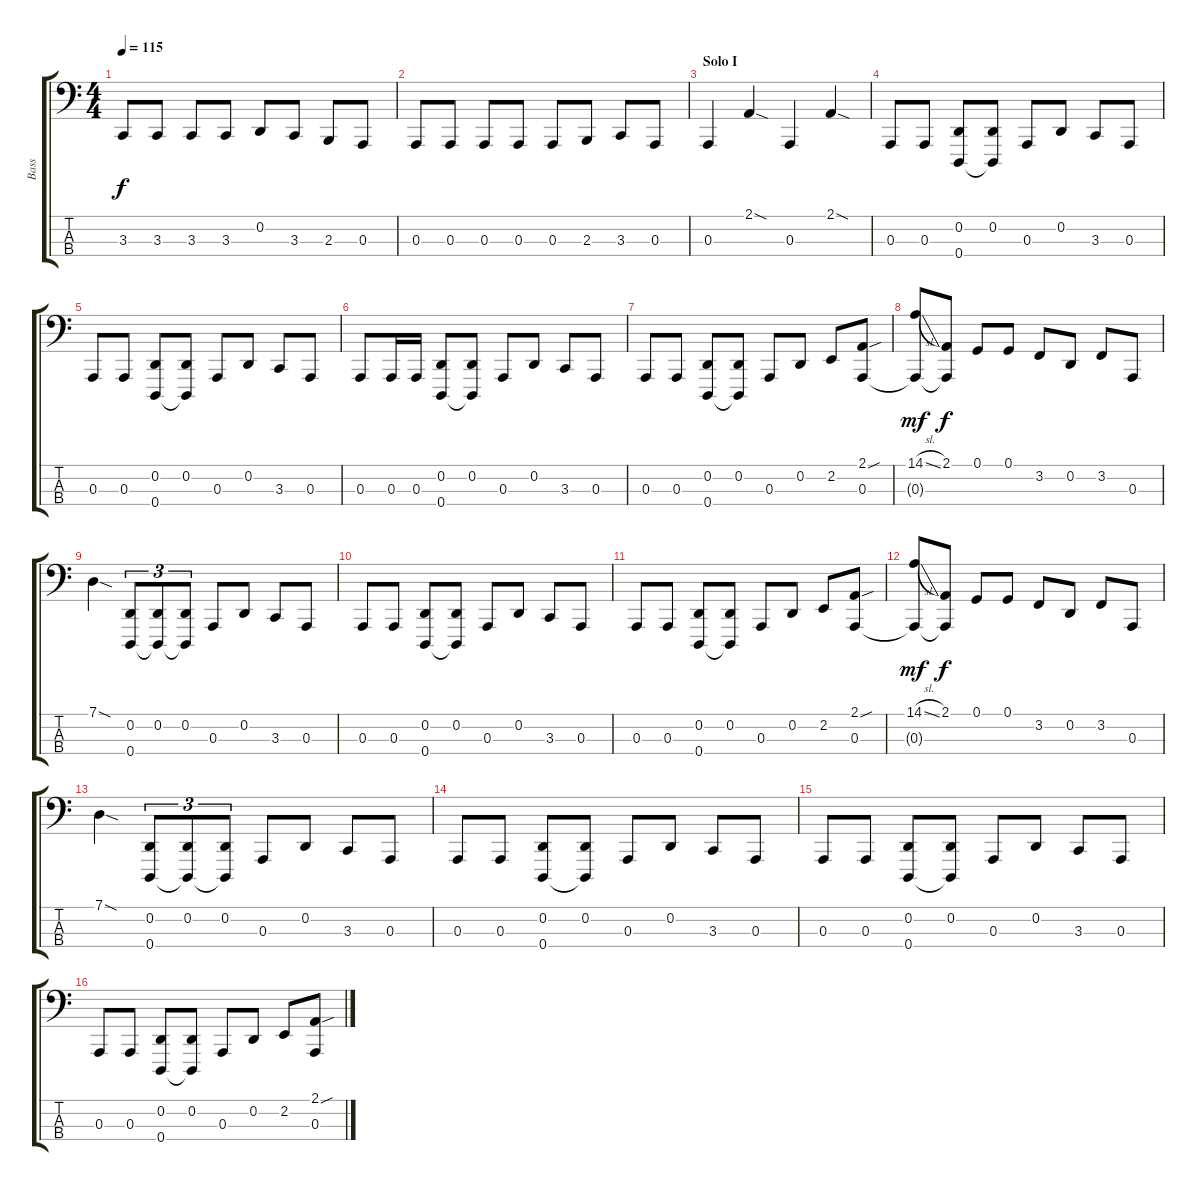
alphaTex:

\track ("Bass" "Bass") {instrument lead2sawtooth}
\staff {score tabs}
\tuning (G2 D2 A1 D1) {hide}
\ts (4 4)
\tempo 115
\clef f4
\ks c
3.3.8{dy f} 3.3.8 3.3.8 3.3.8 0.2.8 3.3.8 2.3.8 0.3.8 |
0.3.8 0.3.8 0.3.8 0.3.8 0.3.8 2.3.8 3.3.8 0.3.8 |
\section ("" "Solo I")
0.3.4 2.1{sod}.4 0.3.4 2.1{sod}.4 |
0.3.8 0.3.8 (0.2 0.4).8 (0.2 0.4{t}).8 0.3.8 0.2.8 3.3.8 0.3.8 |
0.3.8 0.3.8 (0.2 0.4).8 (0.2 0.4{t}).8 0.3.8 0.2.8 3.3.8 0.3.8 |
0.3.8 0.3.16 0.3.16 (0.2 0.4).8 (0.2 0.4{t}).8 0.3.8 0.2.8 3.3.8 0.3.8 |
0.3.8 0.3.8 (0.2 0.4).8 (0.2 0.4{t}).8 0.3.8 0.2.8 2.2.8 (2.1{sou} 0.3).8 |
(14.1{sl} 0.3{t}).8{dy mf} (2.1 0.3{t}).8{dy f} 0.1.8 0.1.8 3.2.8 0.2.8 3.2.8 0.3.8 |
7.1{sod}.4 (0.2 0.4).8{tu (3 2)} (0.2 0.4{t}).8{tu (3 2)} (0.2 0.4{t}).8{tu (3 2)} 0.3.8 0.2.8 3.3.8 0.3.8 |
0.3.8 0.3.8 (0.2 0.4).8 (0.2 0.4{t}).8 0.3.8 0.2.8 3.3.8 0.3.8 |
0.3.8 0.3.8 (0.2 0.4).8 (0.2 0.4{t}).8 0.3.8 0.2.8 2.2.8 (2.1{sou} 0.3).8 |
(14.1{sl} 0.3{t}).8{dy mf} (2.1 0.3{t}).8{dy f} 0.1.8 0.1.8 3.2.8 0.2.8 3.2.8 0.3.8 |
7.1{sod}.4 (0.2 0.4).8{tu (3 2)} (0.2 0.4{t}).8{tu (3 2)} (0.2 0.4{t}).8{tu (3 2)} 0.3.8 0.2.8 3.3.8 0.3.8 |
0.3.8 0.3.8 (0.2 0.4).8 (0.2 0.4{t}).8 0.3.8 0.2.8 3.3.8 0.3.8 |
0.3.8 0.3.8 (0.2 0.4).8 (0.2 0.4{t}).8 0.3.8 0.2.8 3.3.8 0.3.8 |
0.3.8 0.3.8 (0.2 0.4).8 (0.2 0.4{t}).8 0.3.8 0.2.8 2.2.8 (2.1{sou} 0.3).8
